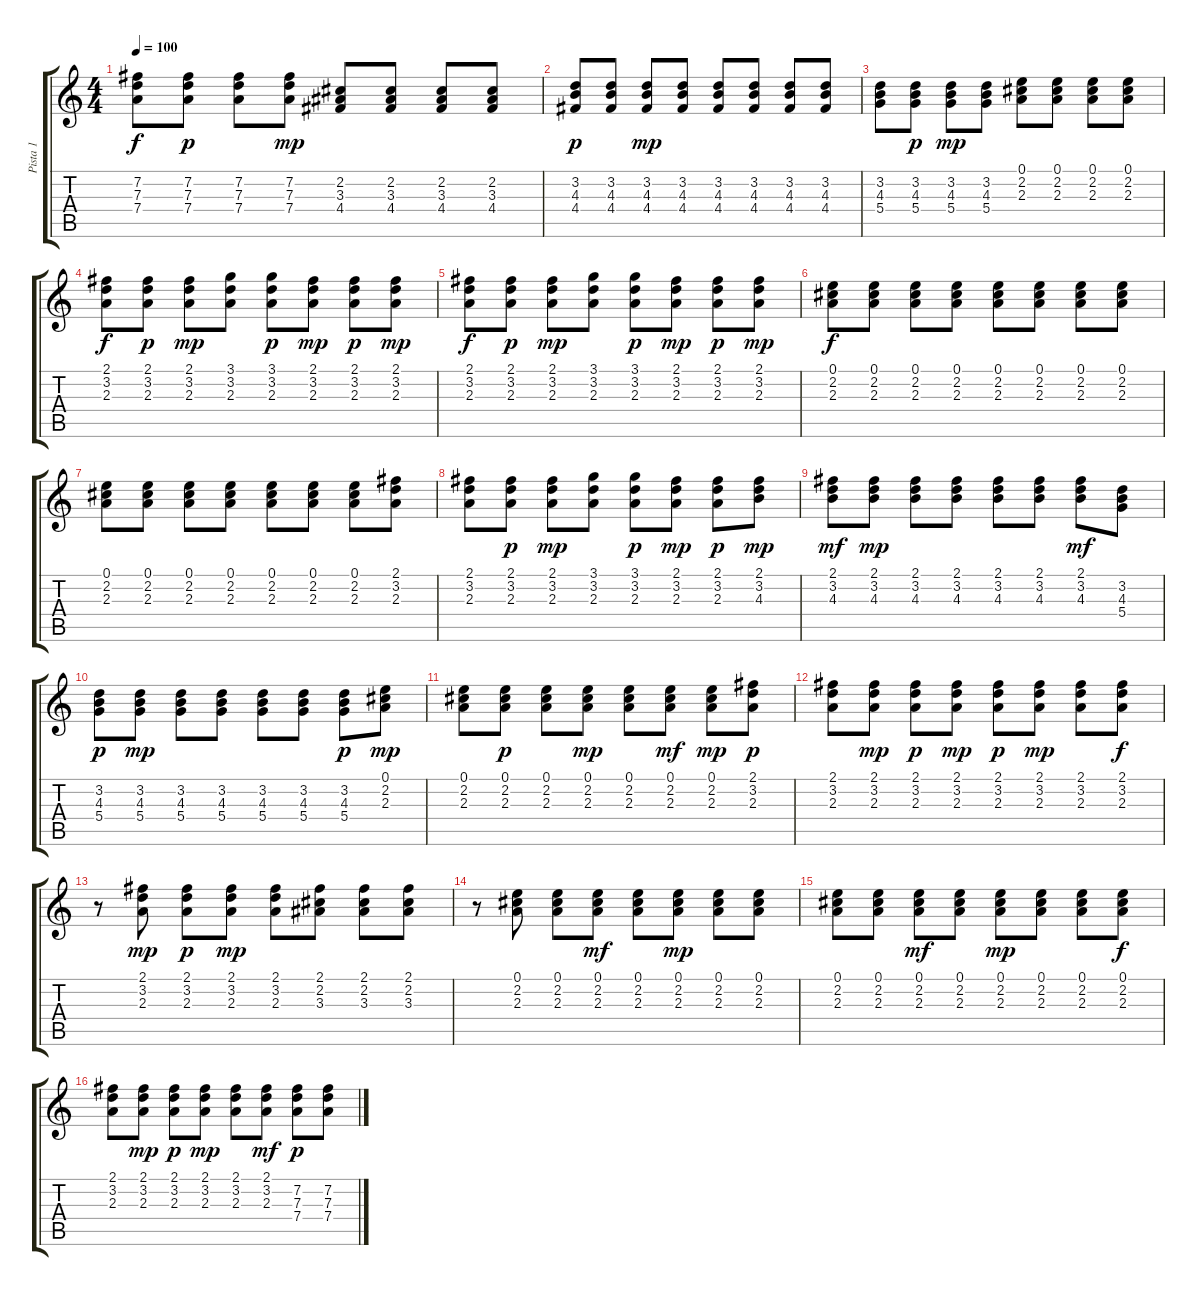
\track ("Pista 1" "Pista 1") {instrument acousticguitarsteel}
\staff {score tabs}
\tuning (E4 B3 G3 D3 A2 E2) {hide}
\ts (4 4)
\tempo 100
\clef g2
\ks c
(7.2 7.3 7.4).8{dy f} (7.2 7.3 7.4).8{dy p} (7.2 7.3 7.4).8 (7.2 7.3 7.4).8{dy mp} (2.2 3.3 4.4).8 (2.2 3.3 4.4).8 (2.2 3.3 4.4).8 (2.2 3.3 4.4).8 |
(3.2 4.3 4.4).8{dy p} (3.2 4.3 4.4).8 (3.2 4.3 4.4).8{dy mp} (3.2 4.3 4.4).8 (3.2 4.3 4.4).8 (3.2 4.3 4.4).8 (3.2 4.3 4.4).8 (3.2 4.3 4.4).8 |
(3.2 4.3 5.4).8 (3.2 4.3 5.4).8{dy p} (3.2 4.3 5.4).8{dy mp} (3.2 4.3 5.4).8 (0.1 2.2 2.3).8 (0.1 2.2 2.3).8 (0.1 2.2 2.3).8 (0.1 2.2 2.3).8 |
(2.1 3.2 2.3).8{dy f} (2.1 3.2 2.3).8{dy p} (2.1 3.2 2.3).8{dy mp} (3.1 3.2 2.3).8 (3.1 3.2 2.3).8{dy p} (2.1 3.2 2.3).8{dy mp} (2.1 3.2 2.3).8{dy p} (2.1 3.2 2.3).8{dy mp} |
(2.1 3.2 2.3).8{dy f} (2.1 3.2 2.3).8{dy p} (2.1 3.2 2.3).8{dy mp} (3.1 3.2 2.3).8 (3.1 3.2 2.3).8{dy p} (2.1 3.2 2.3).8{dy mp} (2.1 3.2 2.3).8{dy p} (2.1 3.2 2.3).8{dy mp} |
(0.1 2.2 2.3).8{dy f} (0.1 2.2 2.3).8 (0.1 2.2 2.3).8 (0.1 2.2 2.3).8 (0.1 2.2 2.3).8 (0.1 2.2 2.3).8 (0.1 2.2 2.3).8 (0.1 2.2 2.3).8 |
(0.1 2.2 2.3).8 (0.1 2.2 2.3).8 (0.1 2.2 2.3).8 (0.1 2.2 2.3).8 (0.1 2.2 2.3).8 (0.1 2.2 2.3).8 (0.1 2.2 2.3).8 (2.1 3.2 2.3).8 |
(2.1 3.2 2.3).8 (2.1 3.2 2.3).8{dy p} (2.1 3.2 2.3).8{dy mp} (3.1 3.2 2.3).8 (3.1 3.2 2.3).8{dy p} (2.1 3.2 2.3).8{dy mp} (2.1 3.2 2.3).8{dy p} (2.1 3.2 4.3).8{dy mp} |
(2.1 3.2 4.3).8{dy mf} (2.1 3.2 4.3).8{dy mp} (2.1 3.2 4.3).8 (2.1 3.2 4.3).8 (2.1 3.2 4.3).8 (2.1 3.2 4.3).8 (2.1 3.2 4.3).8{dy mf} (3.2 4.3 5.4).8 |
(3.2 4.3 5.4).8{dy p} (3.2 4.3 5.4).8{dy mp} (3.2 4.3 5.4).8 (3.2 4.3 5.4).8 (3.2 4.3 5.4).8 (3.2 4.3 5.4).8 (3.2 4.3 5.4).8{dy p} (0.1 2.2 2.3).8{dy mp} |
(0.1 2.2 2.3).8 (0.1 2.2 2.3).8{dy p} (0.1 2.2 2.3).8 (0.1 2.2 2.3).8{dy mp} (0.1 2.2 2.3).8 (0.1 2.2 2.3).8{dy mf} (0.1 2.2 2.3).8{dy mp} (2.1 3.2 2.3).8{dy p} |
(2.1 3.2 2.3).8 (2.1 3.2 2.3).8{dy mp} (2.1 3.2 2.3).8{dy p} (2.1 3.2 2.3).8{dy mp} (2.1 3.2 2.3).8{dy p} (2.1 3.2 2.3).8{dy mp} (2.1 3.2 2.3).8 (2.1 3.2 2.3).8{dy f} |
r.8 (2.1 3.2 2.3).8{dy mp} (2.1 3.2 2.3).8{dy p} (2.1 3.2 2.3).8{dy mp} (2.1 3.2 2.3).8 (2.1 2.2 3.3).8 (2.1 2.2 3.3).8 (2.1 2.2 3.3).8 |
r.8 (0.1 2.2 2.3).8 (0.1 2.2 2.3).8 (0.1 2.2 2.3).8{dy mf} (0.1 2.2 2.3).8 (0.1 2.2 2.3).8{dy mp} (0.1 2.2 2.3).8 (0.1 2.2 2.3).8 |
(0.1 2.2 2.3).8 (0.1 2.2 2.3).8 (0.1 2.2 2.3).8{dy mf} (0.1 2.2 2.3).8 (0.1 2.2 2.3).8{dy mp} (0.1 2.2 2.3).8 (0.1 2.2 2.3).8 (0.1 2.2 2.3).8{dy f} |
(2.1 3.2 2.3).8 (2.1 3.2 2.3).8{dy mp} (2.1 3.2 2.3).8{dy p} (2.1 3.2 2.3).8{dy mp} (2.1 3.2 2.3).8 (2.1 3.2 2.3).8{dy mf} (7.2 7.3 7.4).8{dy p} (7.2 7.3 7.4).8
